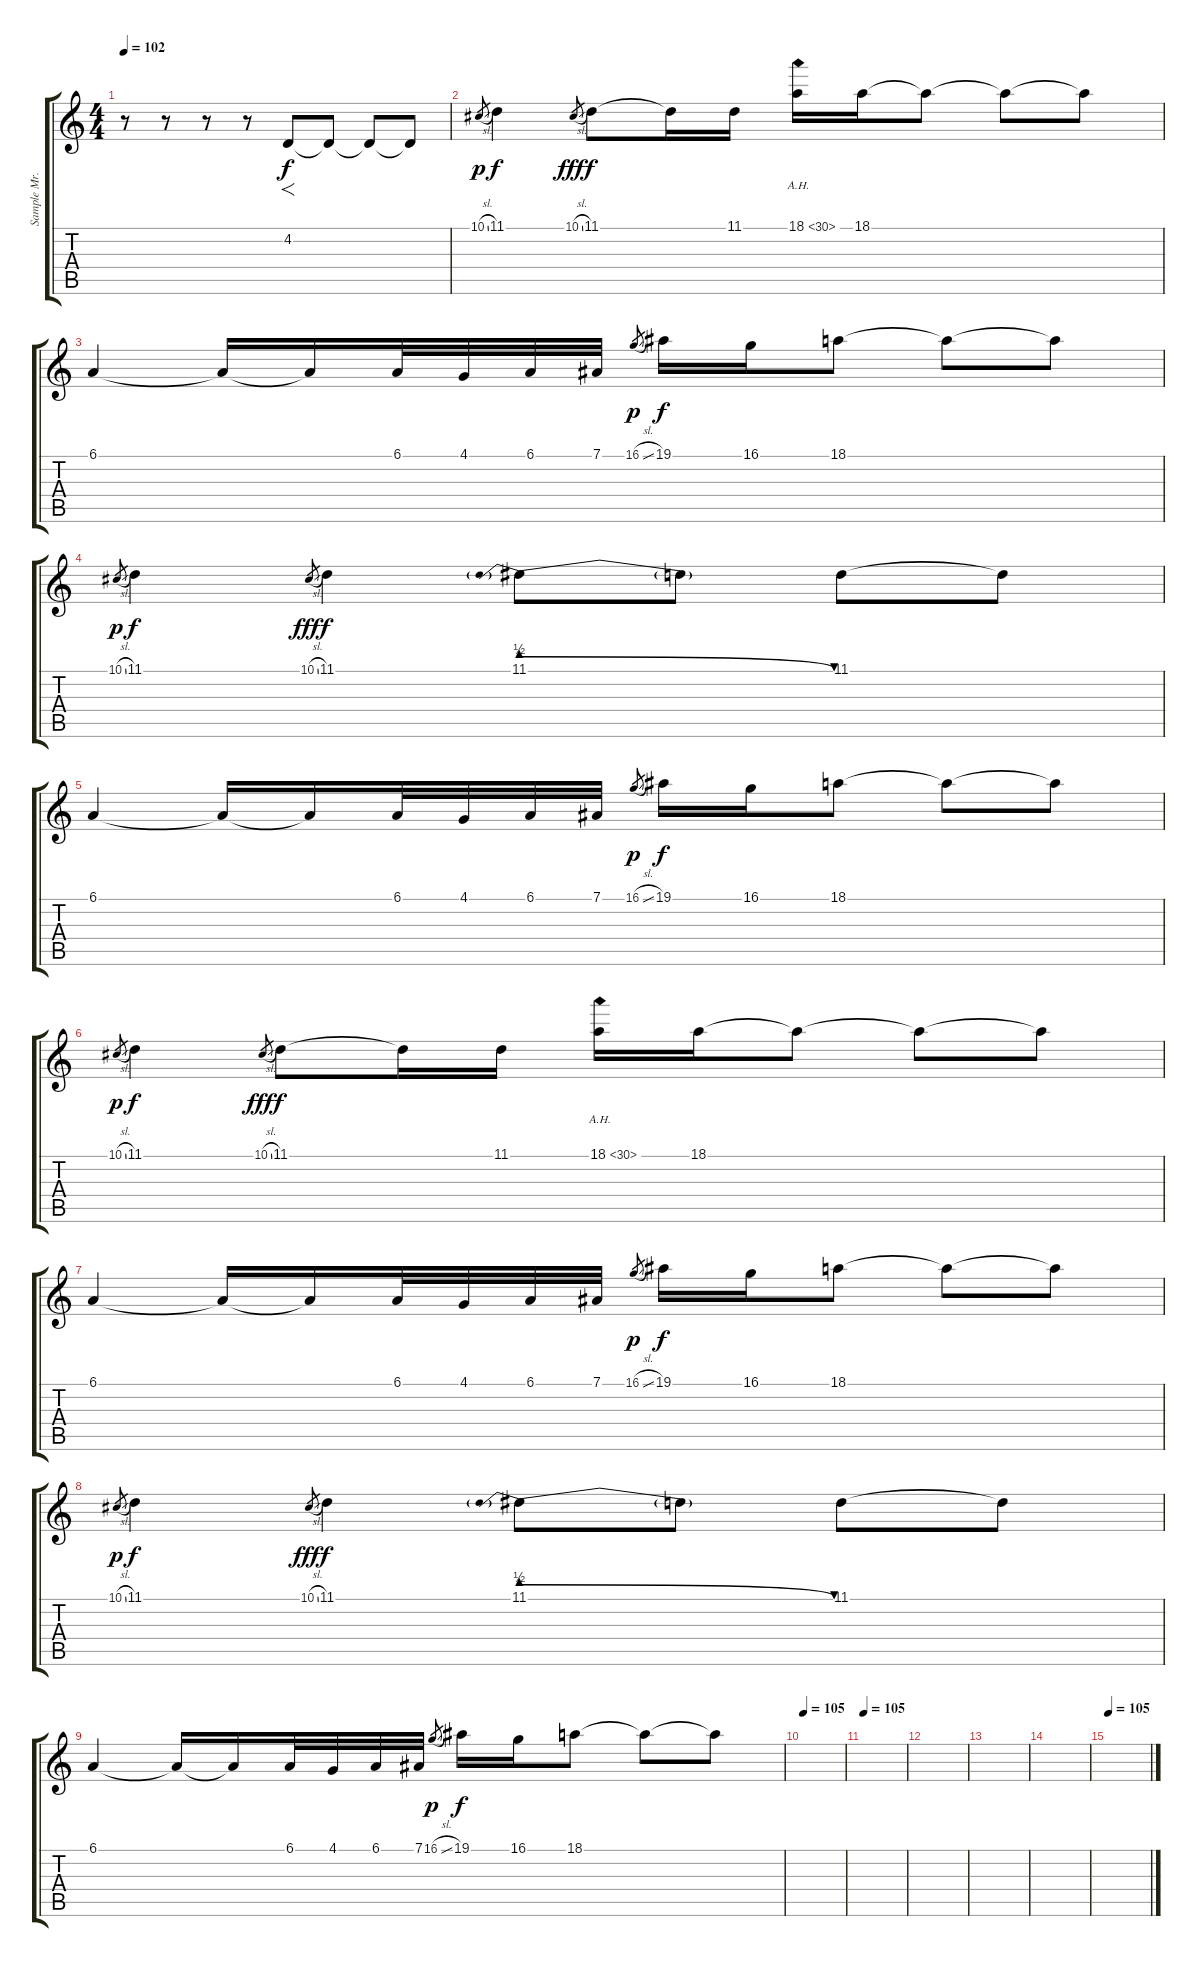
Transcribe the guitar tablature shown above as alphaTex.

\track ("Sample Mr." "Sample Mr.") {instrument panflute}
\staff {score tabs}
\tuning (Eb4 Bb3 Gb3 Db3 Ab2 Db2) {hide}
\ts (4 4)
\tempo 102
\clef g2
\ks c
r.8{dy f instrument reversecymbal} r.8 r.8 r.8 4.2.8{f volume 16} 4.2{t}.8 4.2{t}.8 4.2{t}.8 |
10.1{sl}.8{gr dy p} 11.1.4{dy f volume 14 instrument panflute} 10.1{sl}.8{gr dy fff} 11.1.8{dy f} 11.1{t}.16 11.1.16 18.1{ah 12}.16 18.1.16 18.1{t}.8 18.1{t}.8 18.1{t}.8 |
6.1.4 6.1{t}.16 6.1{t}.16 6.1.32 4.1.32 6.1.32 7.1.32 16.1{sl}.8{gr dy p} 19.1.16{dy f} 16.1.16 18.1.8 18.1{t}.8 18.1{t}.8 |
10.1{sl}.8{gr dy p} 11.1.4{dy f} 10.1{sl}.8{gr dy fff} 11.1.4{dy f} 11.1{be (prebendrelease 0 2 60 0)}.8 11.1{t}.8 11.1.8 11.1{t}.8 |
6.1.4 6.1{t}.16 6.1{t}.16 6.1.32 4.1.32 6.1.32 7.1.32 16.1{sl}.8{gr dy p} 19.1.16{dy f} 16.1.16 18.1.8 18.1{t}.8 18.1{t}.8 |
10.1{sl}.8{gr dy p} 11.1.4{dy f} 10.1{sl}.8{gr dy fff} 11.1.8{dy f} 11.1{t}.16 11.1.16 18.1{ah 12}.16 18.1.16 18.1{t}.8 18.1{t}.8 18.1{t}.8 |
6.1.4 6.1{t}.16 6.1{t}.16 6.1.32 4.1.32 6.1.32 7.1.32 16.1{sl}.8{gr dy p} 19.1.16{dy f} 16.1.16 18.1.8 18.1{t}.8 18.1{t}.8 |
10.1{sl}.8{gr dy p} 11.1.4{dy f} 10.1{sl}.8{gr dy fff} 11.1.4{dy f} 11.1{be (prebendrelease 0 2 60 0)}.8 11.1{t}.8 11.1.8 11.1{t}.8 |
6.1.4{volume 0} 6.1{t}.16 6.1{t}.16 6.1.32 4.1.32 6.1.32 7.1.32 16.1{sl}.8{gr dy p} 19.1.16{dy f} 16.1.16 18.1.8 18.1{t}.8 18.1{t}.8 |
\tempo 105
|
\tempo 105
|
|
|
|
\tempo 105
